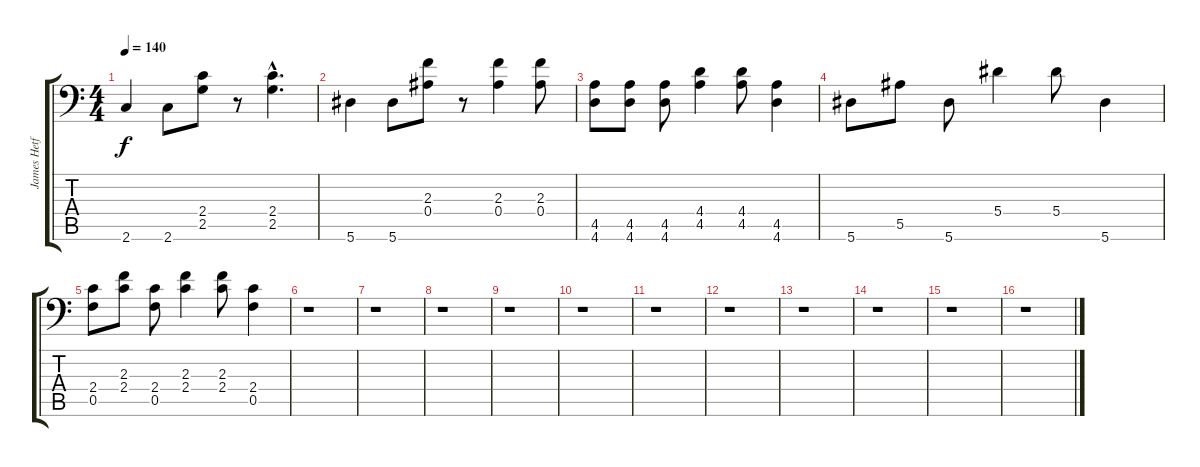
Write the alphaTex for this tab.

\track ("James Hetfield (Clean)" "James Hetf") {instrument electricguitarjazz}
\staff {score tabs}
\tuning (C4 G3 Eb3 Bb2 F2 Bb1) {hide}
\ts (4 4)
\tempo 140
\clef f4
\ks c
2.6.4{dy f} 2.6.8 (2.4 2.5).8 r.8 (2.4{hac} 2.5{hac}).4{d} |
5.6.4 5.6.8 (2.3 0.4).8 r.8 (2.3 0.4).4 (2.3 0.4).8 |
(4.5 4.6).8 (4.5 4.6).8 (4.5 4.6).8 (4.4 4.5).4 (4.4 4.5).8 (4.5 4.6).4 |
5.6.8 5.5.8 5.6.8 5.4.4 5.4.8 5.6.4 |
(2.4 0.5).8 (2.3 2.4).8 (2.4 0.5).8 (2.3 2.4).4 (2.3 2.4).8 (2.4 0.5).4 |
r.1 |
r.1 |
r.1 |
r.1 |
r.1 |
r.1 |
r.1 |
r.1 |
r.1 |
r.1 |
r.1
